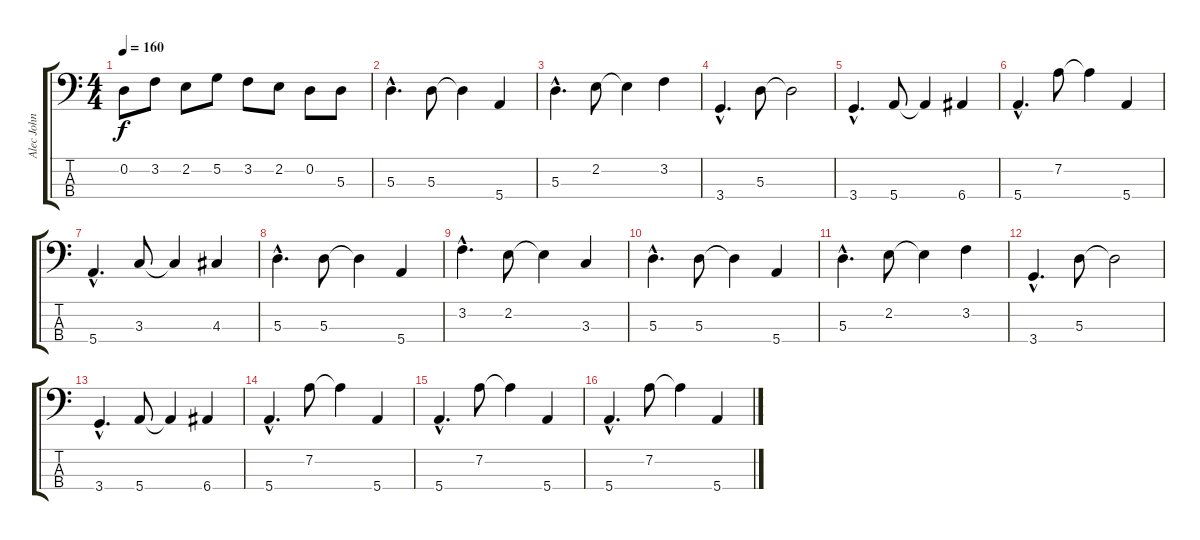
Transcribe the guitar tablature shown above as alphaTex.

\track ("Alec John Such" "Alec John ") {instrument electricbassfinger}
\staff {score tabs}
\tuning (G2 D2 A1 E1) {hide}
\ts (4 4)
\tempo 160
\clef f4
\ks c
0.2.8{dy f} 3.2.8 2.2.8 5.2.8 3.2.8 2.2.8 0.2.8 5.3.8 |
5.3{hac}.4{d} 5.3.8 5.3{t}.4 5.4.4 |
5.3{hac}.4{d} 2.2.8 2.2{t}.4 3.2.4 |
3.4{hac}.4{d} 5.3.8 5.3{t}.2 |
3.4{hac}.4{d} 5.4.8 5.4{t}.4 6.4.4 |
5.4{hac}.4{d} 7.2.8 7.2{t}.4 5.4.4 |
5.4{hac}.4{d} 3.3.8 3.3{t}.4 4.3.4 |
5.3{hac}.4{d} 5.3.8 5.3{t}.4 5.4.4 |
3.2{hac}.4{d} 2.2.8 2.2{t}.4 3.3.4 |
5.3{hac}.4{d} 5.3.8 5.3{t}.4 5.4.4 |
5.3{hac}.4{d} 2.2.8 2.2{t}.4 3.2.4 |
3.4{hac}.4{d} 5.3.8 5.3{t}.2 |
3.4{hac}.4{d} 5.4.8 5.4{t}.4 6.4.4 |
5.4{hac}.4{d} 7.2.8 7.2{t}.4 5.4.4 |
5.4{hac}.4{d} 7.2.8 7.2{t}.4 5.4.4 |
5.4{hac}.4{d} 7.2.8 7.2{t}.4 5.4.4
